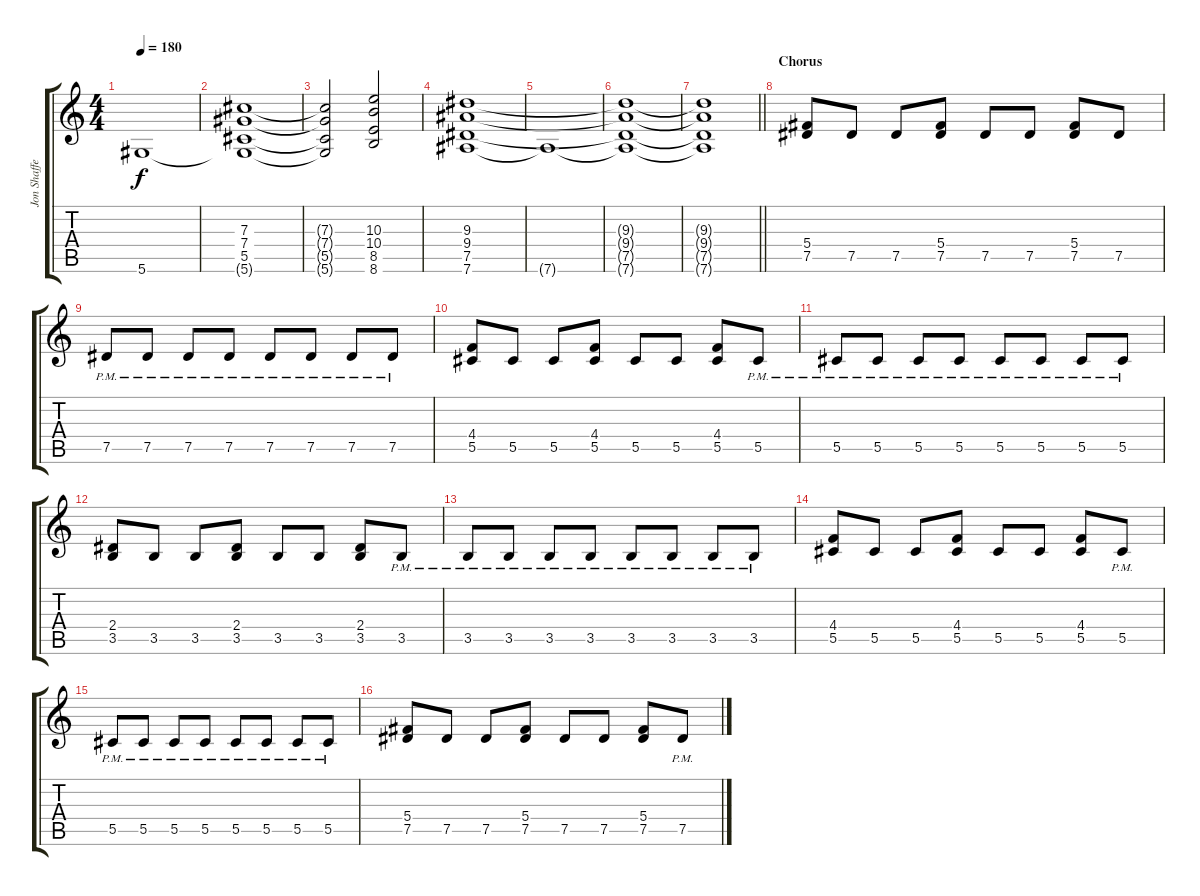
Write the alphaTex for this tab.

\track ("Jon Shaffer" "Jon Shaffe") {instrument overdrivenguitar}
\staff {score tabs}
\tuning (Eb4 Bb3 Gb3 Db3 Ab2 Eb2) {hide}
\ts (4 4)
\tempo 180
\clef g2
\ks c
5.6{t}.1{dy f} |
(7.3{t} 7.4{t} 5.5{t} 5.6{t}).1 |
(7.3{t} 7.4{t} 5.5{t} 5.6{t}).2 (10.3 10.4 8.5 8.6).2 |
(9.3 9.4 7.5 7.6).1 |
7.6{t}.1 |
(9.3{t} 9.4{t} 7.5{t} 7.6{t}).1 |
\barLineRight lightlight
(9.3{t} 9.4{t} 7.5{t} 7.6{t}).1 |
\section ("" "Chorus")
(5.4 7.5).8 7.5.8 7.5.8 (5.4 7.5).8 7.5.8 7.5.8 (5.4 7.5).8 7.5.8 |
7.5{pm}.8 7.5{pm}.8 7.5{pm}.8 7.5{pm}.8 7.5{pm}.8 7.5{pm}.8 7.5{pm}.8 7.5{pm}.8 |
(4.4 5.5).8 5.5.8 5.5.8 (4.4 5.5).8 5.5.8 5.5.8 (4.4 5.5).8 5.5{pm}.8 |
5.5{pm}.8 5.5{pm}.8 5.5{pm}.8 5.5{pm}.8 5.5{pm}.8 5.5{pm}.8 5.5{pm}.8 5.5{pm}.8 |
(2.4 3.5).8 3.5.8 3.5.8 (2.4 3.5).8 3.5.8 3.5.8 (2.4 3.5).8 3.5{pm}.8 |
3.5{pm}.8 3.5{pm}.8 3.5{pm}.8 3.5{pm}.8 3.5{pm}.8 3.5{pm}.8 3.5{pm}.8 3.5{pm}.8 |
(4.4 5.5).8 5.5.8 5.5.8 (4.4 5.5).8 5.5.8 5.5.8 (4.4 5.5).8 5.5{pm}.8 |
5.5{pm}.8 5.5{pm}.8 5.5{pm}.8 5.5{pm}.8 5.5{pm}.8 5.5{pm}.8 5.5{pm}.8 5.5{pm}.8 |
(5.4 7.5).8 7.5.8 7.5.8 (5.4 7.5).8 7.5.8 7.5.8 (5.4 7.5).8 7.5{pm}.8
